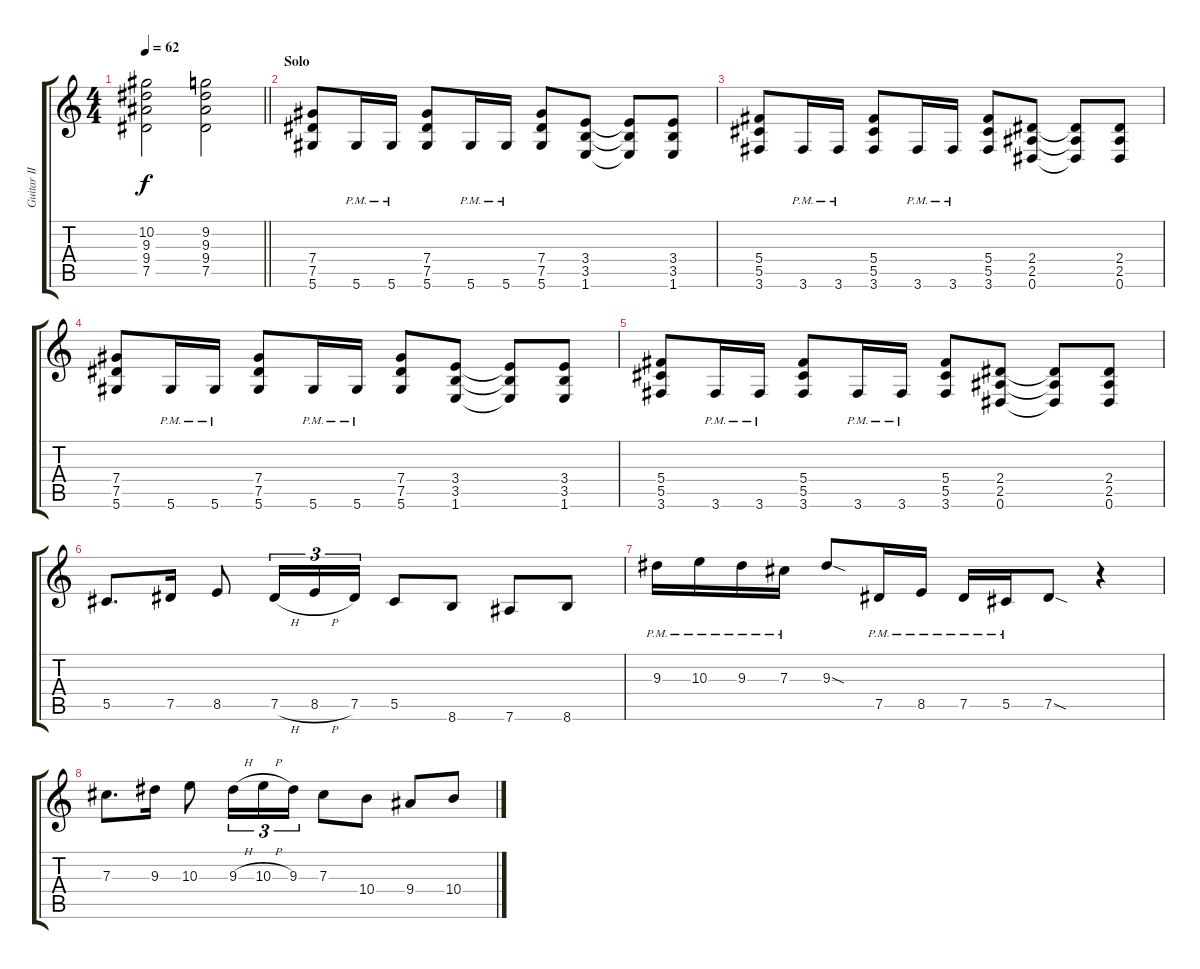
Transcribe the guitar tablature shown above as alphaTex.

\track ("Guitar II" "Guitar II") {instrument distortionguitar}
\staff {score tabs}
\tuning (Eb4 Bb3 Gb3 Db3 Ab2 Eb2) {hide}
\ts (4 4)
\tempo 62
\clef g2
\barLineRight lightlight
\ks c
(10.2 9.3 9.4 7.5).2{dy f} (9.2 9.3 9.4 7.5).2 |
\section ("" "Solo")
(7.4 7.5 5.6).8 5.6{pm}.16 5.6{pm}.16 (7.4 7.5 5.6).8 5.6{pm}.16 5.6{pm}.16 (7.4 7.5 5.6).8 (3.4 3.5 1.6).8 (3.4{t} 3.5{t} 1.6{t}).8 (3.4 3.5 1.6).8 |
(5.4 5.5 3.6).8 3.6{pm}.16 3.6{pm}.16 (5.4 5.5 3.6).8 3.6{pm}.16 3.6{pm}.16 (5.4 5.5 3.6).8 (2.4 2.5 0.6).8 (2.4{t} 2.5{t} 0.6{t}).8 (2.4 2.5 0.6).8 |
(7.4 7.5 5.6).8 5.6{pm}.16 5.6{pm}.16 (7.4 7.5 5.6).8 5.6{pm}.16 5.6{pm}.16 (7.4 7.5 5.6).8 (3.4 3.5 1.6).8 (3.4{t} 3.5{t} 1.6{t}).8 (3.4 3.5 1.6).8 |
(5.4 5.5 3.6).8 3.6{pm}.16 3.6{pm}.16 (5.4 5.5 3.6).8 3.6{pm}.16 3.6{pm}.16 (5.4 5.5 3.6).8 (2.4 2.5 0.6).8 (2.4{t} 2.5{t} 0.6{t}).8 (2.4 2.5 0.6).8 |
5.5.8{d} 7.5.16 8.5.8 7.5{h}.16{tu (3 2)} 8.5{h}.16{tu (3 2)} 7.5.16{tu (3 2)} 5.5.8 8.6.8 7.6.8 8.6.8 |
9.3{pm}.16 10.3{pm}.16 9.3{pm}.16 7.3{pm}.16 9.3{sod}.8 7.5{pm}.16 8.5{pm}.16 7.5{pm}.16 5.5{pm}.16 7.5{sod}.8 r.4 |
7.3.8{d} 9.3.16 10.3.8 9.3{h}.16{tu (3 2)} 10.3{h}.16{tu (3 2)} 9.3.16{tu (3 2)} 7.3.8 10.4.8 9.4.8 10.4.8
